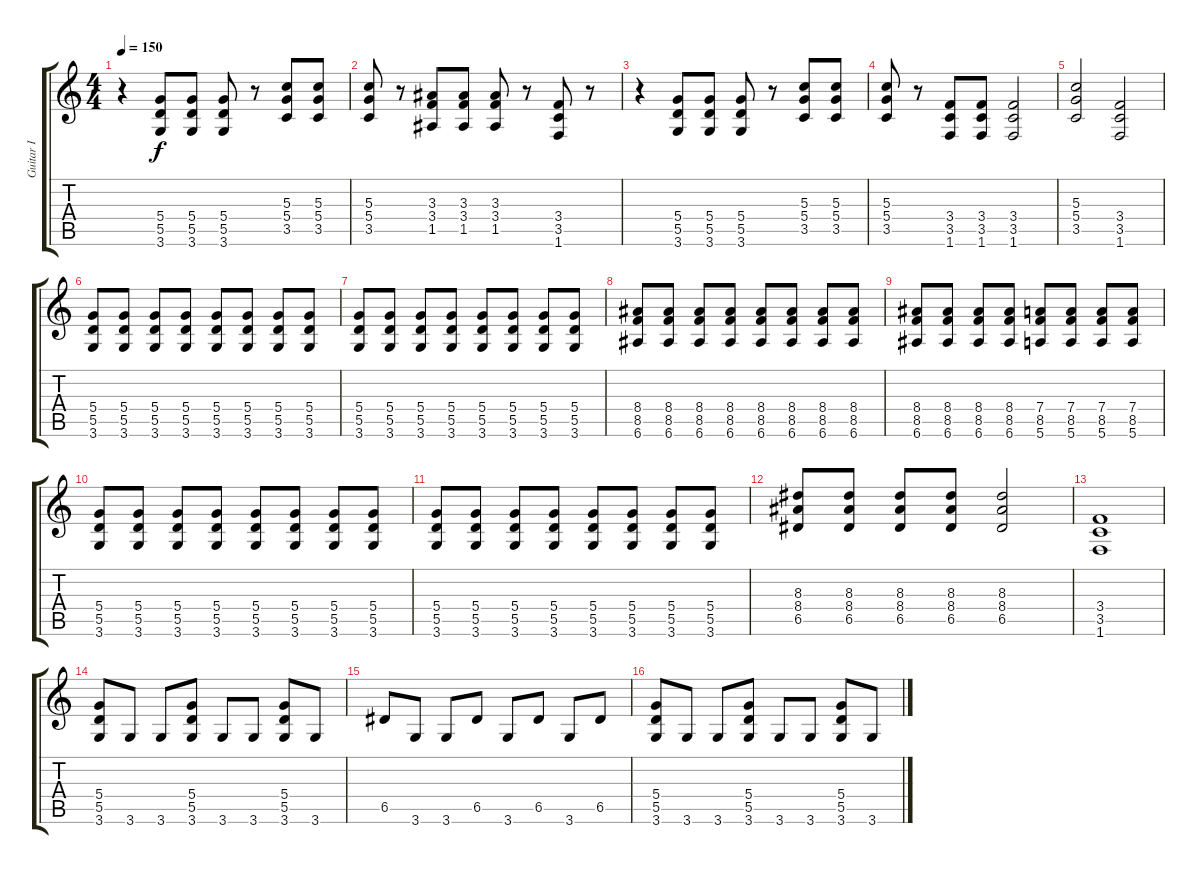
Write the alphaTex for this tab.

\track ("Guitar I" "Guitar I") {instrument distortionguitar}
\staff {score tabs}
\tuning (E4 B3 G3 D3 A2 E2) {hide}
\ts (4 4)
\tempo 150
\clef g2
\ks c
r.4{dy f} (5.4 5.5 3.6).8 (5.4 5.5 3.6).8 (5.4 5.5 3.6).8 r.8 (5.3 5.4 3.5).8 (5.3 5.4 3.5).8 |
(5.3 5.4 3.5).8 r.8 (3.3 3.4 1.5).8 (3.3 3.4 1.5).8 (3.3 3.4 1.5).8 r.8 (3.4 3.5 1.6).8 r.8 |
r.4 (5.4 5.5 3.6).8 (5.4 5.5 3.6).8 (5.4 5.5 3.6).8 r.8 (5.3 5.4 3.5).8 (5.3 5.4 3.5).8 |
(5.3 5.4 3.5).8 r.8 (3.4 3.5 1.6).8 (3.4 3.5 1.6).8 (3.4 3.5 1.6).2 |
(5.3 5.4 3.5).2 (3.4 3.5 1.6).2 |
(5.4 5.5 3.6).8{volume 6} (5.4 5.5 3.6).8 (5.4 5.5 3.6).8 (5.4 5.5 3.6).8 (5.4 5.5 3.6).8 (5.4 5.5 3.6).8 (5.4 5.5 3.6).8 (5.4 5.5 3.6).8 |
(5.4 5.5 3.6).8 (5.4 5.5 3.6).8 (5.4 5.5 3.6).8 (5.4 5.5 3.6).8 (5.4 5.5 3.6).8 (5.4 5.5 3.6).8 (5.4 5.5 3.6).8 (5.4 5.5 3.6).8 |
(8.4 8.5 6.6).8 (8.4 8.5 6.6).8 (8.4 8.5 6.6).8 (8.4 8.5 6.6).8 (8.4 8.5 6.6).8 (8.4 8.5 6.6).8 (8.4 8.5 6.6).8 (8.4 8.5 6.6).8 |
(8.4 8.5 6.6).8 (8.4 8.5 6.6).8 (8.4 8.5 6.6).8 (8.4 8.5 6.6).8 (7.4 8.5 5.6).8 (7.4 8.5 5.6).8 (7.4 8.5 5.6).8 (7.4 8.5 5.6).8 |
(5.4 5.5 3.6).8 (5.4 5.5 3.6).8 (5.4 5.5 3.6).8 (5.4 5.5 3.6).8 (5.4 5.5 3.6).8 (5.4 5.5 3.6).8 (5.4 5.5 3.6).8 (5.4 5.5 3.6).8 |
(5.4 5.5 3.6).8 (5.4 5.5 3.6).8 (5.4 5.5 3.6).8 (5.4 5.5 3.6).8 (5.4 5.5 3.6).8 (5.4 5.5 3.6).8 (5.4 5.5 3.6).8 (5.4 5.5 3.6).8 |
(8.3 8.4 6.5).8{volume 9} (8.3 8.4 6.5).8{volume 10} (8.3 8.4 6.5).8{volume 11} (8.3 8.4 6.5).8{volume 12} (8.3 8.4 6.5).2{volume 14} |
(3.4 3.5 1.6).1 |
(5.4 5.5 3.6).8 3.6.8 3.6.8 (5.4 5.5 3.6).8 3.6.8 3.6.8 (5.4 5.5 3.6).8 3.6.8 |
6.5.8 3.6.8 3.6.8 6.5.8 3.6.8 6.5.8 3.6.8 6.5.8 |
(5.4 5.5 3.6).8 3.6.8 3.6.8 (5.4 5.5 3.6).8 3.6.8 3.6.8 (5.4 5.5 3.6).8 3.6.8
